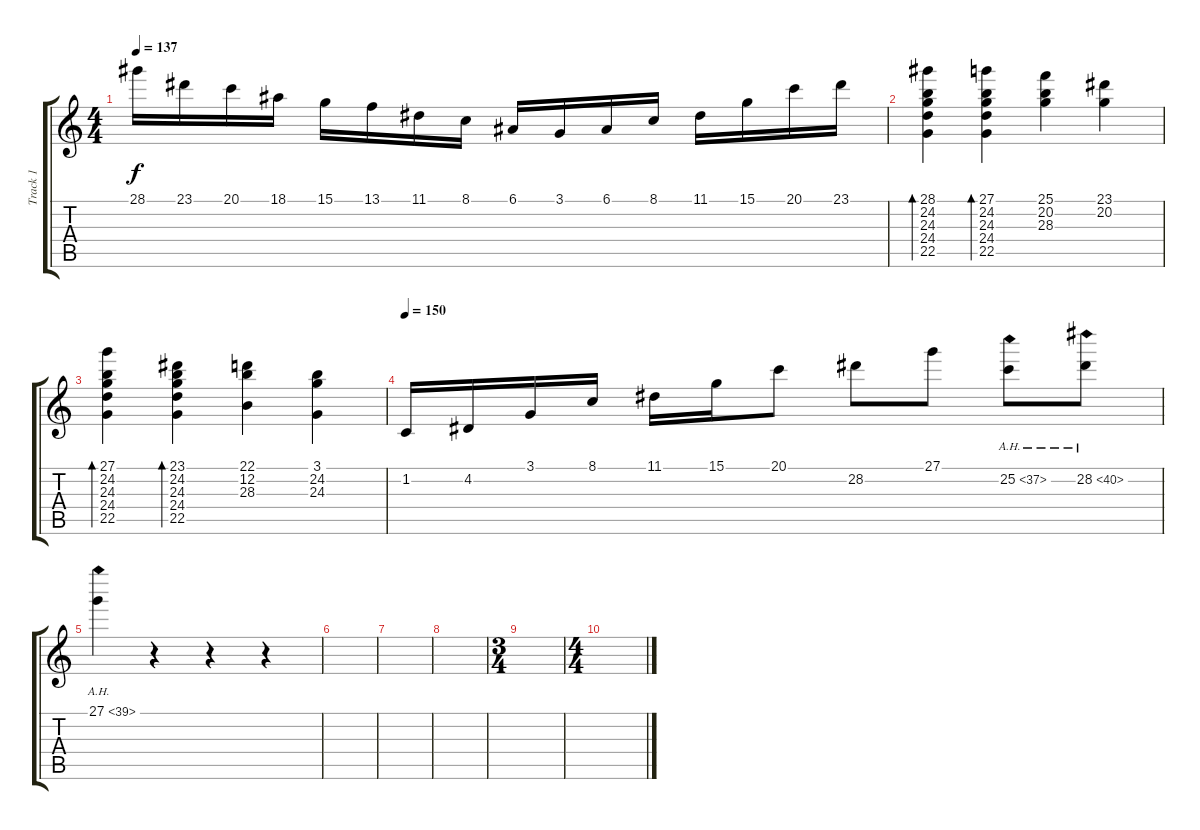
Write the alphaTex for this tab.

\track ("Track 1" "Track 1") {instrument acousticgrandpiano}
\staff {score tabs}
\tuning (E4 B3 G3 D3 A2 E2) {hide}
\ts (4 4)
\tempo 137
\clef g2
\ks c
28.1.16{dy f} 23.1.16 20.1.16 18.1.16 15.1.16 13.1.16 11.1.16 8.1.16 6.1.16 3.1.16 6.1.16 8.1.16 11.1.16 15.1.16 20.1.16 23.1.16 |
(28.1 24.2 24.3 24.4 22.5).4{bd 240} (27.1 24.2 24.3 24.4 22.5).4{bd 240} (25.1 20.2 28.3).4 (23.1 20.2).4 |
(27.1 24.2 24.3 24.4 22.5).4{bd 240} (23.1 24.2 24.3 24.4 22.5).4{bd 240} (22.1 12.2 28.3).4 (3.1 24.2 24.3).4 |
\tempo 150
1.2.16 4.2.16 3.1.16 8.1.16 11.1.16 15.1.16 20.1.8 28.2.8 27.1.8 25.2{ah 12}.8 28.2{ah 12}.8 |
27.1{ah 12}.4 r.4 r.4 r.4 |
|
|
|
\ts (3 4)
|
\ts (4 4)
